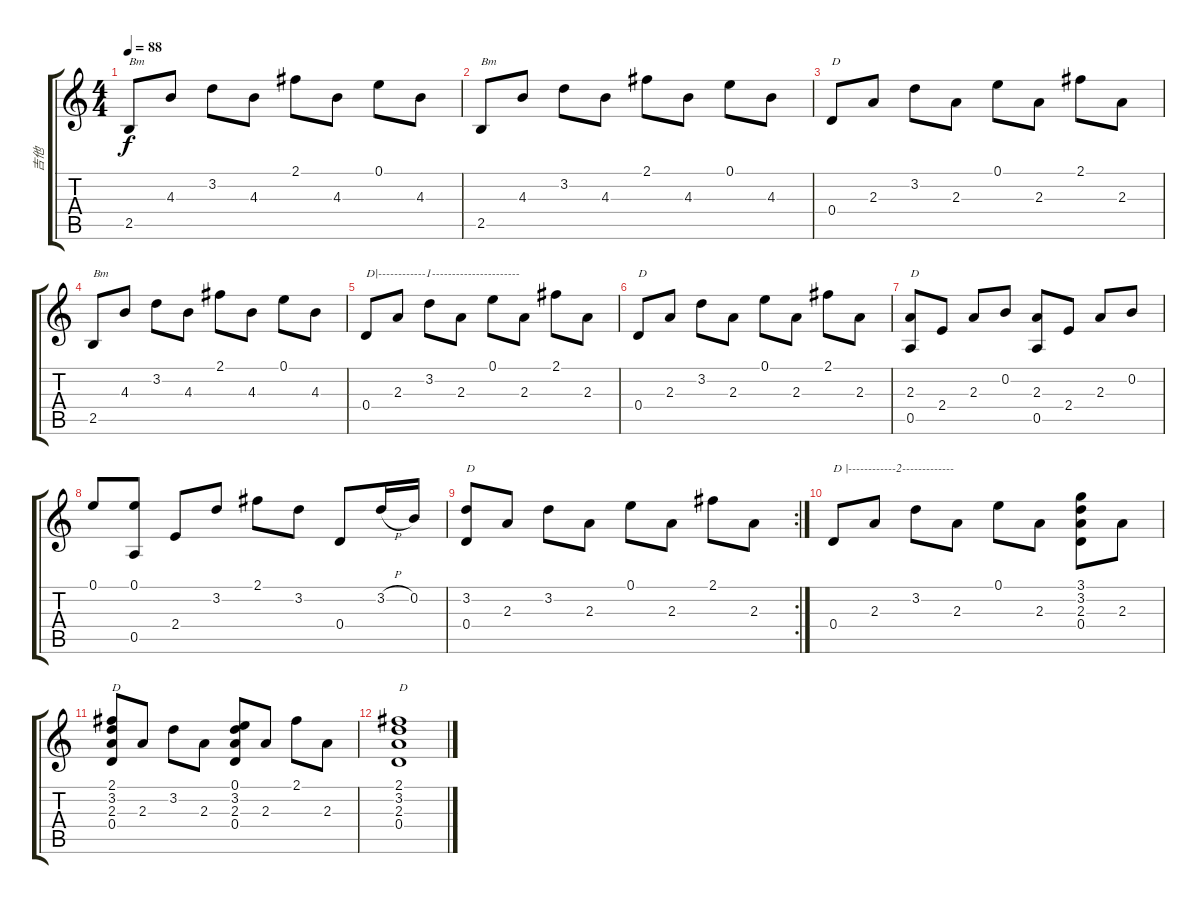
\track ("吉他" "吉他") {instrument acousticguitarnylon}
\staff {score tabs}
\tuning (E4 B3 G3 D3 A2 E2) {hide}
\ts (4 4)
\tempo 88
\clef g2
\ks c
2.5.8{txt "Bm" dy f} 4.3.8 3.2.8 4.3.8 2.1.8 4.3.8 0.1.8 4.3.8 |
2.5.8{txt "Bm"} 4.3.8 3.2.8 4.3.8 2.1.8 4.3.8 0.1.8 4.3.8 |
0.4.8{txt "D"} 2.3.8 3.2.8 2.3.8 0.1.8 2.3.8 2.1.8 2.3.8 |
2.5.8{txt "Bm"} 4.3.8 3.2.8 4.3.8 2.1.8 4.3.8 0.1.8 4.3.8 |
0.4.8{txt "D|------------1----------------------"} 2.3.8 3.2.8 2.3.8 0.1.8 2.3.8 2.1.8 2.3.8 |
0.4.8{txt "D"} 2.3.8 3.2.8 2.3.8 0.1.8 2.3.8 2.1.8 2.3.8 |
(2.3 0.5).8{txt "D"} 2.4.8 2.3.8 0.2.8 (2.3 0.5).8 2.4.8 2.3.8 0.2.8 |
0.1.8 (0.1 0.5).8 2.4.8 3.2.8 2.1.8 3.2.8 0.4.8 3.2{h}.16 0.2.16 |
\rc 2
(3.2 0.4).8{txt "D"} 2.3.8 3.2.8 2.3.8 0.1.8 2.3.8 2.1.8 2.3.8 |
0.4.8{txt "D |------------2-------------"} 2.3.8 3.2.8 2.3.8 0.1.8 2.3.8 (3.1 3.2 2.3 0.4).8 2.3.8 |
(2.1 3.2 2.3 0.4).8{txt "D"} 2.3.8 3.2.8 2.3.8 (0.1 3.2 2.3 0.4).8 2.3.8 2.1.8 2.3.8 |
(2.1 3.2 2.3 0.4).1{txt "D"}
